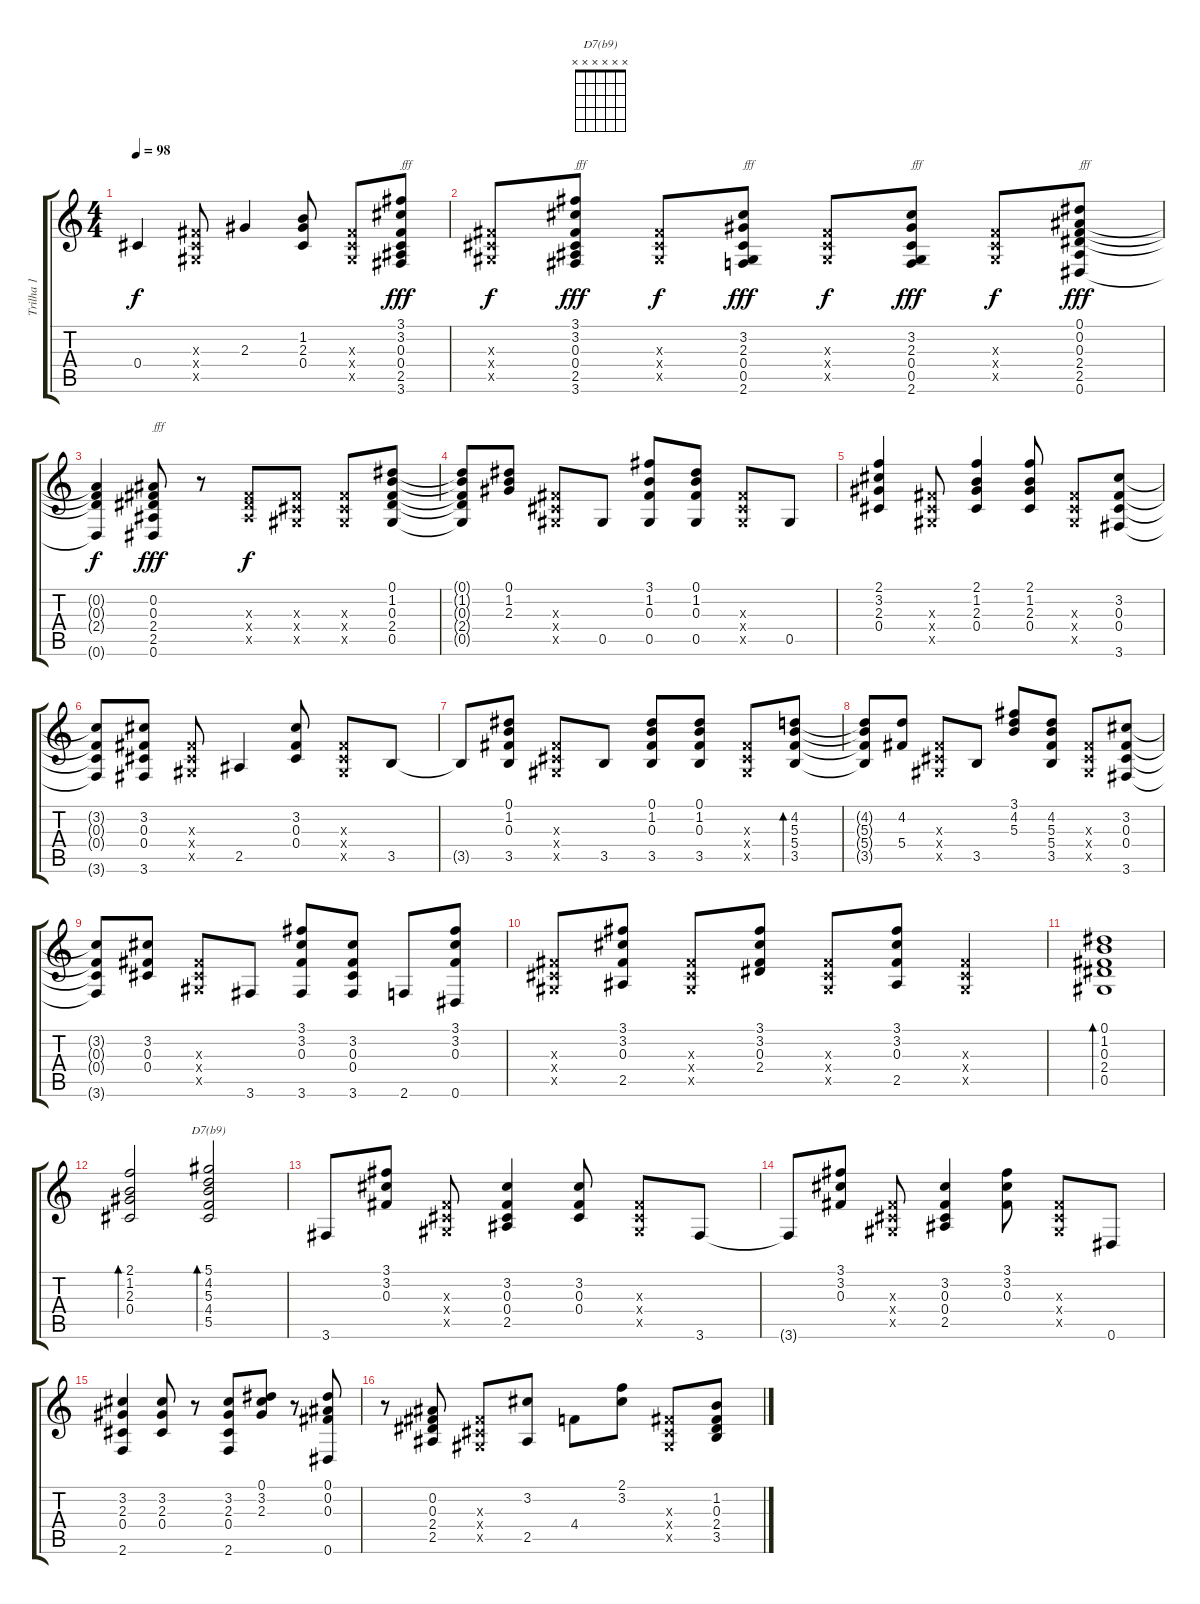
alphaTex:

\track ("Trilha 1" "Trilha 1") {instrument acousticguitarsteel}
\staff {score tabs}
\tuning (Eb4 Bb3 Gb3 Db3 Ab2 Eb2) {hide}
\chord ("D7(b9)" x x x x x x) {firstfret 0}
\ts (4 4)
\tempo 98
\clef g2
\ks c
0.4.4{dy f} (0.3{x} 0.4{x} 0.5{x}).8 2.3.4 (1.2 2.3 0.4).8 (0.3{x} 0.4{x} 0.5{x}).8 (3.1 3.2 0.3 0.4 2.5 3.6).8{txt "fff" dy fff} |
(0.3{x} 0.4{x} 0.5{x}).8{dy f} (3.1 3.2 0.3 0.4 2.5 3.6).8{txt "fff" dy fff} (0.3{x} 0.4{x} 0.5{x}).8{dy f} (3.2 2.3 0.4 0.5 2.6).8{txt "fff" dy fff} (0.3{x} 0.4{x} 0.5{x}).8{dy f} (3.2 2.3 0.4 0.5 2.6).8{txt "fff" dy fff} (0.3{x} 0.4{x} 0.5{x}).8{dy f} (0.1 0.2 0.3 2.4 2.5 0.6).8{txt "fff" dy fff} |
(0.2{t} 0.3{t} 2.4{t} 0.6{t}).4{dy f} (0.2 0.3 2.4 2.5 0.6).8{txt "fff" dy fff} r.8 (0.3{x} 2.4{x} 2.5{x}).8{dy f} (0.3{x} 0.4{x} 0.5{x}).8 (0.3{x} 0.4{x} 0.5{x}).8 (0.1 1.2 0.3 2.4 0.5).8 |
(0.1{t} 1.2{t} 0.3{t} 2.4{t} 0.5{t}).8 (0.1 1.2 2.3).8 (0.3{x} 0.4{x} 0.5{x}).8 0.5.8 (3.1 1.2 0.3 0.5).8 (0.1 1.2 0.3 0.5).8 (0.3{x} 0.4{x} 0.5{x}).8 0.5.8 |
(2.1 3.2 2.3 0.4).4 (0.3{x} 0.4{x} 0.5{x}).8 (2.1 1.2 2.3 0.4).4 (2.1 1.2 2.3 0.4).8 (0.3{x} 0.4{x} 0.5{x}).8 (3.2 0.3 0.4 3.6).8 |
(3.2{t} 0.3{t} 0.4{t} 3.6{t}).8 (3.2 0.3 0.4 3.6).8 (0.3{x} 0.4{x} 0.5{x}).8 2.5.4 (3.2 0.3 0.4).8 (0.3{x} 0.4{x} 0.5{x}).8 3.5.8 |
3.5{t}.8 (0.1 1.2 0.3 3.5).8 (0.3{x} 0.4{x} 0.5{x}).8 3.5.8 (0.1 1.2 0.3 3.5).8 (0.1 1.2 0.3 3.5).8 (0.3{x} 0.4{x} 0.5{x}).8 (4.2 5.3 5.4 3.5).8{bd 60} |
(4.2{t} 5.3{t} 5.4{t} 3.5{t}).8 (4.2 5.4).8 (0.3{x} 0.4{x} 0.5{x}).8 3.5.8 (3.1 4.2 5.3).8 (4.2 5.3 5.4 3.5).8 (0.3{x} 0.4{x} 0.5{x}).8 (3.2 0.3 0.4 3.6).8 |
(3.2{t} 0.3{t} 0.4{t} 3.6{t}).8 (3.2 0.3 0.4).8 (0.3{x} 0.4{x} 0.5{x}).8 3.6.8 (3.1 3.2 0.3 3.6).8 (3.2 0.3 0.4 3.6).8 2.6.8 (3.1 3.2 0.3 0.6).8 |
(0.3{x} 0.4{x} 0.5{x}).8 (3.1 3.2 0.3 2.5).8 (0.3{x} 0.4{x} 0.5{x}).8 (3.1 3.2 0.3 2.4).8 (0.3{x} 0.4{x} 0.5{x}).8 (3.1 3.2 0.3 2.5).8 (0.3{x} 0.4{x} 0.5{x}).4 |
(0.1 1.2 0.3 2.4 0.5).1{bd 240} |
(2.1 1.2 2.3 0.4).2{bd 240} (5.1 4.2 5.3 4.4 5.5).2{bd 240 ch "D7(b9)"} |
3.6.8 (3.1 3.2 0.3).8 (0.3{x} 0.4{x} 0.5{x}).8 (3.2 0.3 0.4 2.5).4 (3.2 0.3 0.4).8 (0.3{x} 0.4{x} 0.5{x}).8 3.6.8 |
3.6{t}.8 (3.1 3.2 0.3).8 (0.3{x} 0.4{x} 0.5{x}).8 (3.2 0.3 0.4 2.5).4 (3.1 3.2 0.3).8 (0.3{x} 0.4{x} 0.5{x}).8 0.6.8 |
(3.2 2.3 0.4 2.6).4 (3.2 2.3 0.4).8 r.8 (3.2 2.3 0.4 2.6).8 (0.1 3.2 2.3).8 r.8 (0.1 0.2 0.3 0.6).8 |
r.8 (0.2 0.3 2.4 2.5).8 (0.3{x} 0.4{x} 0.5{x}).8 (3.2 2.5).8 4.4.8 (2.1 3.2).8 (0.3{x} 0.4{x} 0.5{x}).8 (1.2 0.3 2.4 3.5).8
